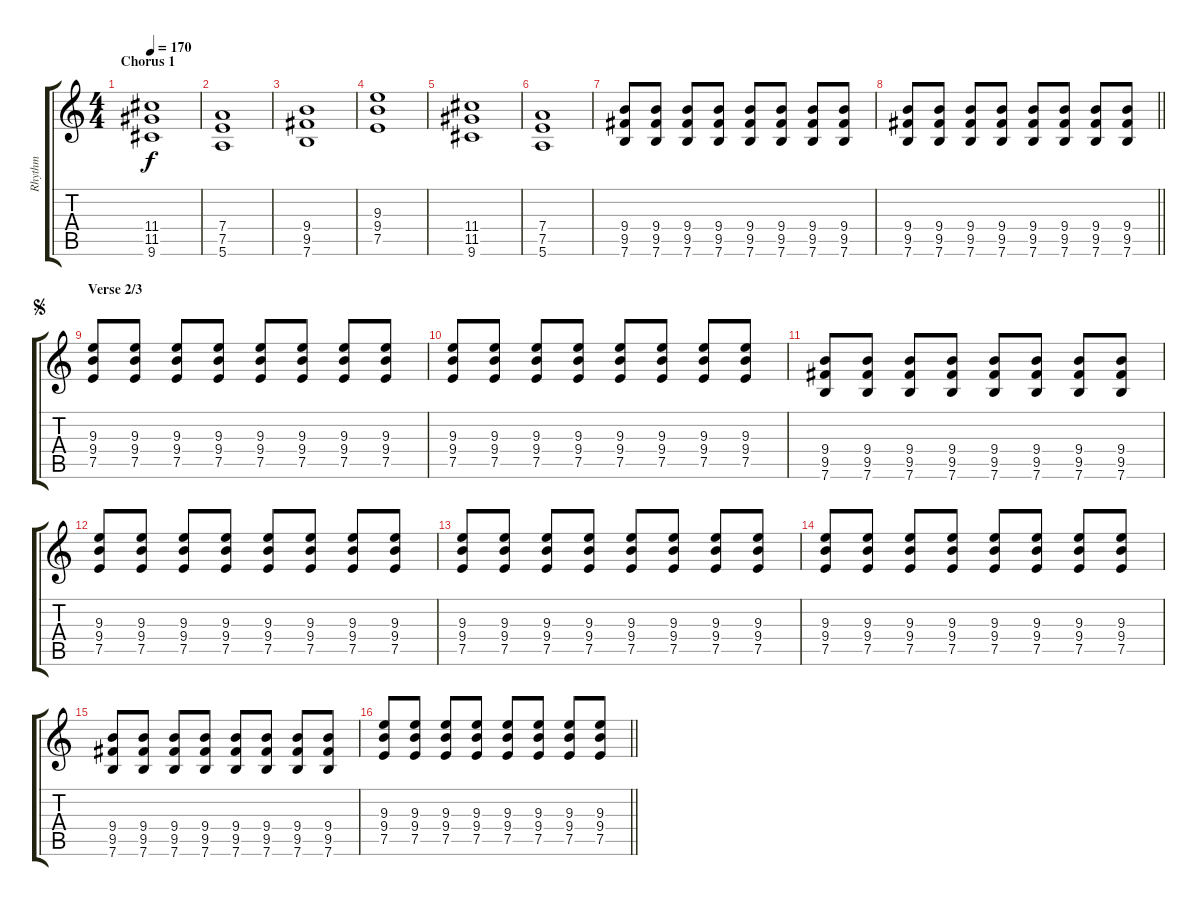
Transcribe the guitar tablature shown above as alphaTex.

\track ("Rhythm" "Rhythm") {instrument distortionguitar}
\staff {score tabs}
\tuning (E4 B3 G3 D3 A2 E2) {hide}
\ts (4 4)
\section ("" "Chorus 1")
\tempo 170
\clef g2
\ks c
(11.4 11.5 9.6).1{dy f} |
(7.4 7.5 5.6).1 |
(9.4 9.5 7.6).1 |
(9.3 9.4 7.5).1 |
(11.4 11.5 9.6).1 |
(7.4 7.5 5.6).1 |
(9.4 9.5 7.6).8 (9.4 9.5 7.6).8 (9.4 9.5 7.6).8 (9.4 9.5 7.6).8 (9.4 9.5 7.6).8 (9.4 9.5 7.6).8 (9.4 9.5 7.6).8 (9.4 9.5 7.6).8 |
\barLineRight lightlight
(9.4 9.5 7.6).8 (9.4 9.5 7.6).8 (9.4 9.5 7.6).8 (9.4 9.5 7.6).8 (9.4 9.5 7.6).8 (9.4 9.5 7.6).8 (9.4 9.5 7.6).8 (9.4 9.5 7.6).8 |
\section ("" "Verse 2/3")
\jump segno
(9.3 9.4 7.5).8 (9.3 9.4 7.5).8 (9.3 9.4 7.5).8 (9.3 9.4 7.5).8 (9.3 9.4 7.5).8 (9.3 9.4 7.5).8 (9.3 9.4 7.5).8 (9.3 9.4 7.5).8 |
(9.3 9.4 7.5).8 (9.3 9.4 7.5).8 (9.3 9.4 7.5).8 (9.3 9.4 7.5).8 (9.3 9.4 7.5).8 (9.3 9.4 7.5).8 (9.3 9.4 7.5).8 (9.3 9.4 7.5).8 |
(9.4 9.5 7.6).8 (9.4 9.5 7.6).8 (9.4 9.5 7.6).8 (9.4 9.5 7.6).8 (9.4 9.5 7.6).8 (9.4 9.5 7.6).8 (9.4 9.5 7.6).8 (9.4 9.5 7.6).8 |
(9.3 9.4 7.5).8 (9.3 9.4 7.5).8 (9.3 9.4 7.5).8 (9.3 9.4 7.5).8 (9.3 9.4 7.5).8 (9.3 9.4 7.5).8 (9.3 9.4 7.5).8 (9.3 9.4 7.5).8 |
(9.3 9.4 7.5).8 (9.3 9.4 7.5).8 (9.3 9.4 7.5).8 (9.3 9.4 7.5).8 (9.3 9.4 7.5).8 (9.3 9.4 7.5).8 (9.3 9.4 7.5).8 (9.3 9.4 7.5).8 |
(9.3 9.4 7.5).8 (9.3 9.4 7.5).8 (9.3 9.4 7.5).8 (9.3 9.4 7.5).8 (9.3 9.4 7.5).8 (9.3 9.4 7.5).8 (9.3 9.4 7.5).8 (9.3 9.4 7.5).8 |
(9.4 9.5 7.6).8 (9.4 9.5 7.6).8 (9.4 9.5 7.6).8 (9.4 9.5 7.6).8 (9.4 9.5 7.6).8 (9.4 9.5 7.6).8 (9.4 9.5 7.6).8 (9.4 9.5 7.6).8 |
\barLineRight lightlight
(9.3 9.4 7.5).8 (9.3 9.4 7.5).8 (9.3 9.4 7.5).8 (9.3 9.4 7.5).8 (9.3 9.4 7.5).8 (9.3 9.4 7.5).8 (9.3 9.4 7.5).8 (9.3 9.4 7.5).8
